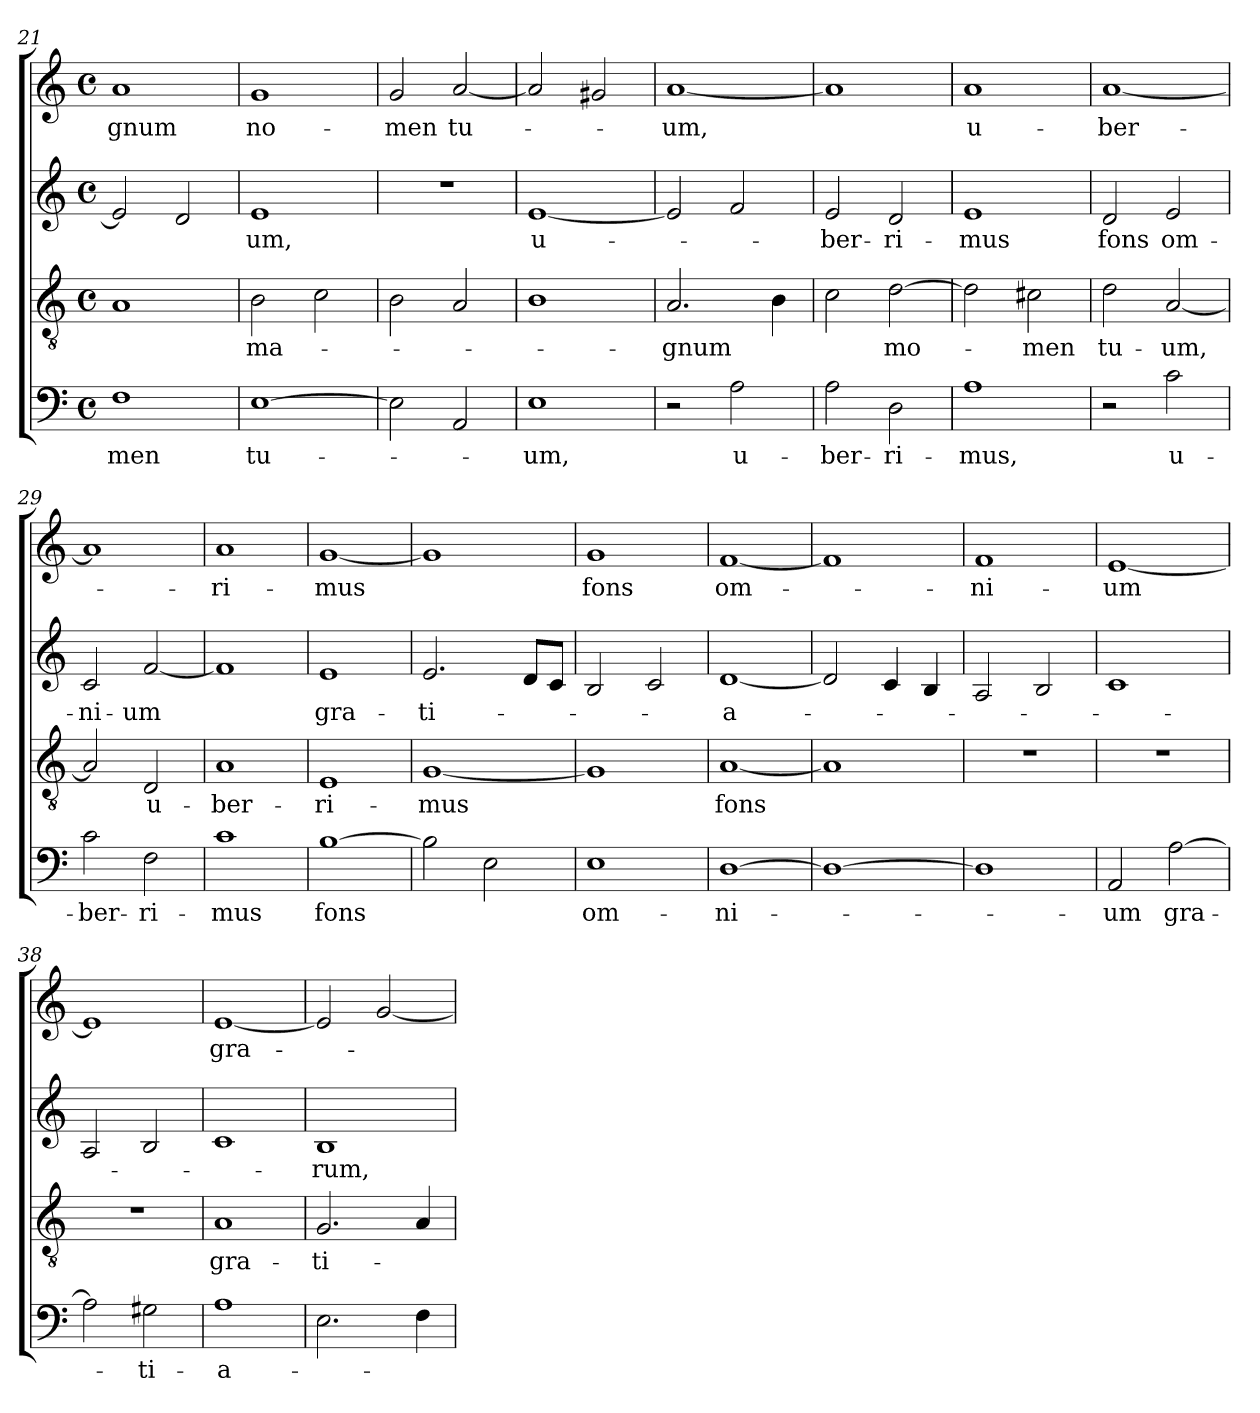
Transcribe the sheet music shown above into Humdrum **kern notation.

**kern	**text	**kern	**text	**kern	**text	**kern	**text
*part4	*part4	*part3	*part3	*part2	*part2	*part1	*part1
*staff4	*staff4	*staff3	*staff3	*staff2	*staff2	*staff1	*staff1
*clefF4	*	*clefGv2	*	*clefG2	*	*clefG2	*
*k[]	*	*k[]	*	*k[]	*	*k[]	*
*C:	*	*C:	*	*C:	*	*C:	*
*M4/4	*	*M4/4	*	*M4/4	*	*M4/4	*
*met(c)	*	*met(c)	*	*met(c)	*	*met(c)	*
=21	=21	=21	=21	=21	=21	=21	=21
1F	-men	1A	.	2e/]	.	1a	-gnum
.	.	.	.	2d/	.	.	.
!!LO:LB:g=z
=22	=22	=22	=22	=22	=22	=22	=22
[1E	tu-	2B\	ma-	1e	-um,	1g	no-
.	.	2c\	.	.	.	.	.
=23	=23	=23	=23	=23	=23	=23	=23
2E\]	.	2B\	.	1r	.	2g/	-men
2AA/	.	2A/	.	.	.	[2a/	tu-
=24	=24	=24	=24	=24	=24	=24	=24
1E	-um,	1B	.	[1e	u-	2a/]	.
.	.	.	.	.	.	2g#X/	.
=25	=25	=25	=25	=25	=25	=25	=25
2r	.	2.A/	-gnum	2e/]	.	[1a	-um,
2A\	u-	.	.	2f/	.	.	.
.	.	4B\	.	.	.	.	.
=26	=26	=26	=26	=26	=26	=26	=26
2A\	-ber-	2c\	.	2e/	-ber-	1a]	.
2D\	-ri-	[2d\	mo-	2d/	-ri-	.	.
=27	=27	=27	=27	=27	=27	=27	=27
1A	-mus,	2d\]	.	1e	-mus	1a	u-
.	.	2c#X\	-men	.	.	.	.
=28	=28	=28	=28	=28	=28	=28	=28
2r	.	2d\	tu-	2d/	fons	[1a	-ber-
2c\	u-	[2A/	-um,	2e/	om-	.	.
!!LO:LB:g=z
=29	=29	=29	=29	=29	=29	=29	=29
2c\	-ber-	2A/]	.	2c/	-ni-	1a]	.
2F\	-ri-	2D/	u-	[2f/	-um	.	.
=30	=30	=30	=30	=30	=30	=30	=30
1c	-mus	1A	-ber-	1f]	.	1a	-ri-
=31	=31	=31	=31	=31	=31	=31	=31
[1B	fons	1E	-ri-	1e	gra-	[1g	-mus
=32	=32	=32	=32	=32	=32	=32	=32
2B\]	.	[1G	-mus	2.e/	-ti-	1g]	.
2E\	.	.	.	.	.	.	.
.	.	.	.	8d/L	.	.	.
.	.	.	.	8c/J	.	.	.
=33	=33	=33	=33	=33	=33	=33	=33
1E	om-	1G]	.	2B/	.	1g	fons
.	.	.	.	2c/	.	.	.
=34	=34	=34	=34	=34	=34	=34	=34
[1D	-ni-	[1A	fons	[1d	-a-	[1f	om-
=35	=35	=35	=35	=35	=35	=35	=35
1D_	.	1A]	.	2d/]	.	1f]	.
.	.	.	.	4c/	.	.	.
.	.	.	.	4B/	.	.	.
=36	=36	=36	=36	=36	=36	=36	=36
1D]	.	1r	.	2A/	.	1f	-ni-
.	.	.	.	2B/	.	.	.
!!LO:PB:g=z
=37	=37	=37	=37	=37	=37	=37	=37
2AA/	-um	1r	.	1c	.	[1e	-um
[2A\	gra-	.	.	.	.	.	.
=38	=38	=38	=38	=38	=38	=38	=38
2A\]	.	1r	.	2A/	.	1e]	.
2G#X\	-ti-	.	.	2B/	.	.	.
=39	=39	=39	=39	=39	=39	=39	=39
1A	-a-	1A	gra-	1c	.	[1e	gra-
=40	=40	=40	=40	=40	=40	=40	=40
2.E\	.	2.G/	-ti-	1B	-rum,	2e/]	.
.	.	.	.	.	.	[2g/	.
4F\	.	4A/	.	.	.	.	.
=	=	=	=	=	=	=	=
*-	*-	*-	*-	*-	*-	*-	*-
